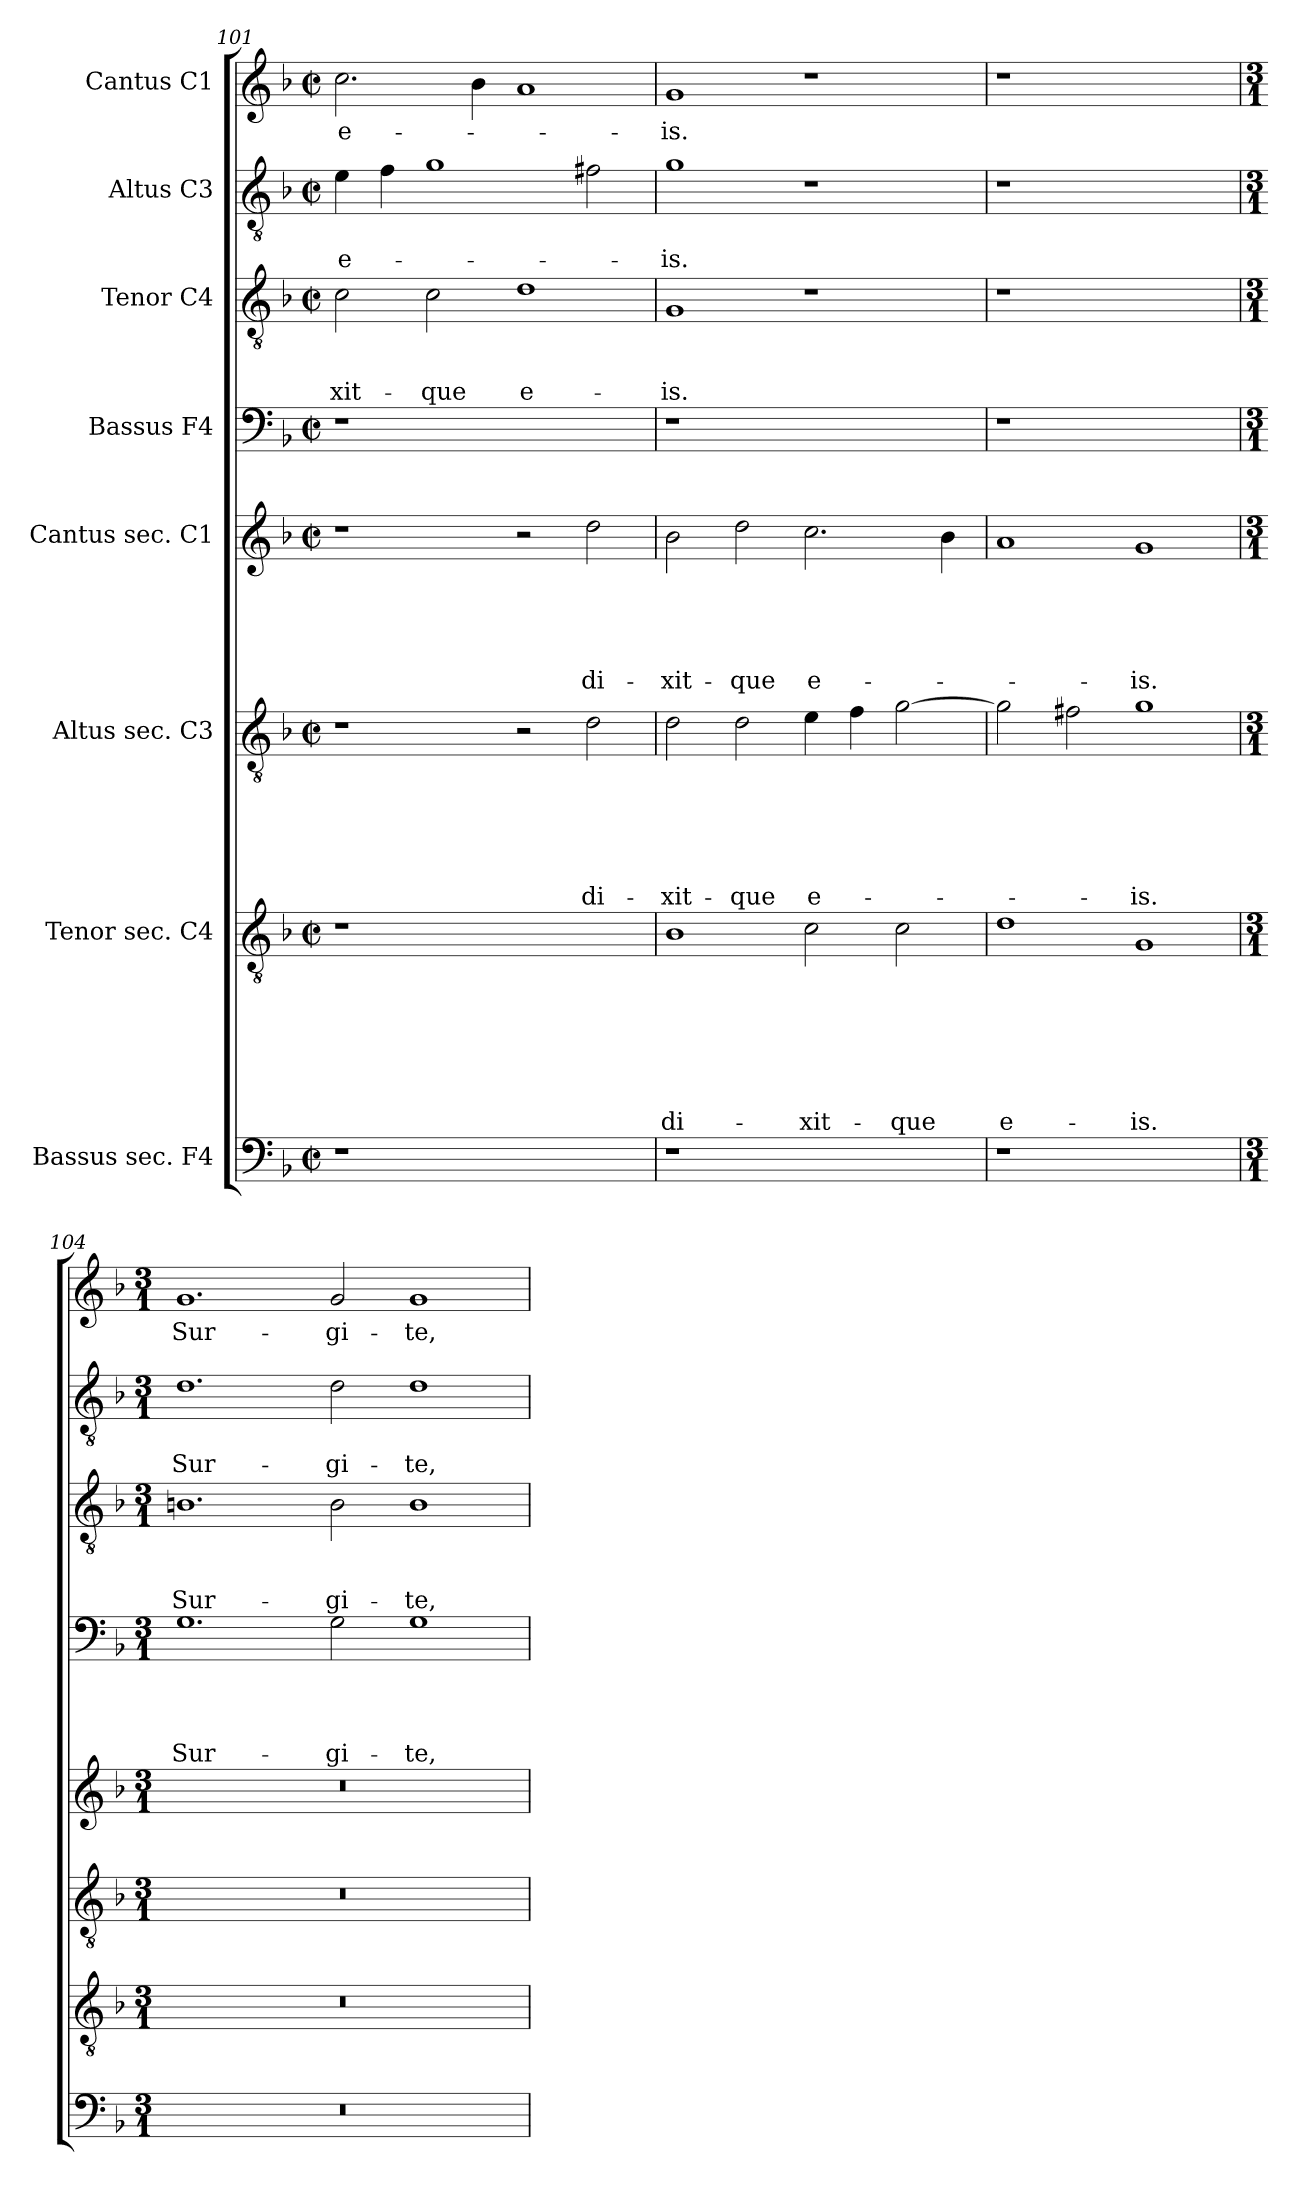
**kern	**kern	**text	**text	**text	**text	**text	**text	**text	**kern	**text	**text	**text	**text	**text	**text	**kern	**text	**text	**text	**text	**text	**kern	**text	**text	**text	**text	**kern	**text	**text	**text	**kern	**text	**text	**kern	**text
*part8	*part7	*part7	*part7	*part7	*part7	*part7	*part7	*part7	*part6	*part6	*part6	*part6	*part6	*part6	*part6	*part5	*part5	*part5	*part5	*part5	*part5	*part4	*part4	*part4	*part4	*part4	*part3	*part3	*part3	*part3	*part2	*part2	*part2	*part1	*part1
*staff8	*staff7	*staff7	*staff7	*staff7	*staff7	*staff7	*staff7	*staff7	*staff6	*staff6	*staff6	*staff6	*staff6	*staff6	*staff6	*staff5	*staff5	*staff5	*staff5	*staff5	*staff5	*staff4	*staff4	*staff4	*staff4	*staff4	*staff3	*staff3	*staff3	*staff3	*staff2	*staff2	*staff2	*staff1	*staff1
*I"Bassus sec. F4	*I"Tenor sec. C4	*	*	*	*	*	*	*	*I"Altus sec. C3	*	*	*	*	*	*	*I"Cantus sec. C1	*	*	*	*	*	*I"Bassus F4	*	*	*	*	*I"Tenor  C4	*	*	*	*I"Altus C3	*	*	*I"Cantus C1	*
*clefF4	*clefGv2	*	*	*	*	*	*	*	*clefGv2	*	*	*	*	*	*	*clefG2	*	*	*	*	*	*clefF4	*	*	*	*	*clefGv2	*	*	*	*clefGv2	*	*	*clefG2	*
*k[b-]	*k[b-]	*	*	*	*	*	*	*	*k[b-]	*	*	*	*	*	*	*k[b-]	*	*	*	*	*	*k[b-]	*	*	*	*	*k[b-]	*	*	*	*k[b-]	*	*	*k[b-]	*
*F:	*F:	*	*	*	*	*	*	*	*F:	*	*	*	*	*	*	*F:	*	*	*	*	*	*F:	*	*	*	*	*F:	*	*	*	*F:	*	*	*F:	*
*M2/2	*M2/2	*	*	*	*	*	*	*	*M2/2	*	*	*	*	*	*	*M2/2	*	*	*	*	*	*M2/2	*	*	*	*	*M2/2	*	*	*	*M2/2	*	*	*M2/2	*
*met(c|)	*met(c|)	*	*	*	*	*	*	*	*met(c|)	*	*	*	*	*	*	*met(c|)	*	*	*	*	*	*met(c|)	*	*	*	*	*met(c|)	*	*	*	*met(c|)	*	*	*met(c|)	*
=101	=101	=101	=101	=101	=101	=101	=101	=101	=101	=101	=101	=101	=101	=101	=101	=101	=101	=101	=101	=101	=101	=101	=101	=101	=101	=101	=101	=101	=101	=101	=101	=101	=101	=101	=101
1r	1r	.	.	.	.	.	.	.	1r	.	.	.	.	.	.	1r	.	.	.	.	.	1r	.	.	.	.	2c\	.	.	-xit-	4e\	.	e-	2.cc\	e-
.	.	.	.	.	.	.	.	.	.	.	.	.	.	.	.	.	.	.	.	.	.	.	.	.	.	.	.	.	.	.	4f\	.	.	.	.
.	.	.	.	.	.	.	.	.	.	.	.	.	.	.	.	.	.	.	.	.	.	.	.	.	.	.	2c\	.	.	-que	1g	.	.	.	.
.	.	.	.	.	.	.	.	.	.	.	.	.	.	.	.	.	.	.	.	.	.	.	.	.	.	.	.	.	.	.	.	.	.	4b-\	.
1ryy	1ryy	.	.	.	.	.	.	.	2r	.	.	.	.	.	.	2r	.	.	.	.	.	1ryy	.	.	.	.	1d	.	.	e-	.	.	.	1a	.
.	.	.	.	.	.	.	.	.	2d\	.	.	.	.	.	di-	2dd\	.	.	.	.	di-	.	.	.	.	.	.	.	.	.	2f#X\	.	.	.	.
!!LO:LB:g=z
=102	=102	=102	=102	=102	=102	=102	=102	=102	=102	=102	=102	=102	=102	=102	=102	=102	=102	=102	=102	=102	=102	=102	=102	=102	=102	=102	=102	=102	=102	=102	=102	=102	=102	=102	=102
1r	1B-	.	.	.	.	.	.	di-	2d\	.	.	.	.	.	-xit-	2b-\	.	.	.	.	-xit-	1r	.	.	.	.	1G	.	.	-is.	1g	.	-is.	1g	-is.
.	.	.	.	.	.	.	.	.	2d\	.	.	.	.	.	-que	2dd\	.	.	.	.	-que	.	.	.	.	.	.	.	.	.	.	.	.	.	.
1ryy	2c\	.	.	.	.	.	.	-xit-	4e\	.	.	.	.	.	e-	2.cc\	.	.	.	.	e-	1ryy	.	.	.	.	1r	.	.	.	1r	.	.	1r	.
.	.	.	.	.	.	.	.	.	4f\	.	.	.	.	.	.	.	.	.	.	.	.	.	.	.	.	.	.	.	.	.	.	.	.	.	.
.	2c\	.	.	.	.	.	.	-que	[2g\	.	.	.	.	.	.	.	.	.	.	.	.	.	.	.	.	.	.	.	.	.	.	.	.	.	.
.	.	.	.	.	.	.	.	.	.	.	.	.	.	.	.	4b-\	.	.	.	.	.	.	.	.	.	.	.	.	.	.	.	.	.	.	.
=103	=103	=103	=103	=103	=103	=103	=103	=103	=103	=103	=103	=103	=103	=103	=103	=103	=103	=103	=103	=103	=103	=103	=103	=103	=103	=103	=103	=103	=103	=103	=103	=103	=103	=103	=103
1r	1d	.	.	.	.	.	.	e-	2g\]	.	.	.	.	.	.	1a	.	.	.	.	.	1r	.	.	.	.	1r	.	.	.	1r	.	.	1r	.
.	.	.	.	.	.	.	.	.	2f#X\	.	.	.	.	.	.	.	.	.	.	.	.	.	.	.	.	.	.	.	.	.	.	.	.	.	.
1ryy	1G	.	.	.	.	.	.	-is.	1g	.	.	.	.	.	-is.	1g	.	.	.	.	-is.	1ryy	.	.	.	.	1ryy	.	.	.	1ryy	.	.	1ryy	.
=104	=104	=104	=104	=104	=104	=104	=104	=104	=104	=104	=104	=104	=104	=104	=104	=104	=104	=104	=104	=104	=104	=104	=104	=104	=104	=104	=104	=104	=104	=104	=104	=104	=104	=104	=104
*M3/1	*M3/1	*	*	*	*	*	*	*	*M3/1	*	*	*	*	*	*	*M3/1	*	*	*	*	*	*M3/1	*	*	*	*	*M3/1	*	*	*	*M3/1	*	*	*M3/1	*
0.r	0.r	.	.	.	.	.	.	.	0.r	.	.	.	.	.	.	0.r	.	.	.	.	.	1.G	.	.	.	Sur-	1.Bn	.	.	Sur-	1.d	.	Sur-	1.g	Sur-
.	.	.	.	.	.	.	.	.	.	.	.	.	.	.	.	.	.	.	.	.	.	2G\	.	.	.	-gi-	2B\	.	.	-gi-	2d\	.	-gi-	2g/	-gi-
.	.	.	.	.	.	.	.	.	.	.	.	.	.	.	.	.	.	.	.	.	.	1G	.	.	.	-te,	1B	.	.	-te,	1d	.	-te,	1g	-te,
=	=	=	=	=	=	=	=	=	=	=	=	=	=	=	=	=	=	=	=	=	=	=	=	=	=	=	=	=	=	=	=	=	=	=	=
*-	*-	*-	*-	*-	*-	*-	*-	*-	*-	*-	*-	*-	*-	*-	*-	*-	*-	*-	*-	*-	*-	*-	*-	*-	*-	*-	*-	*-	*-	*-	*-	*-	*-	*-	*-
